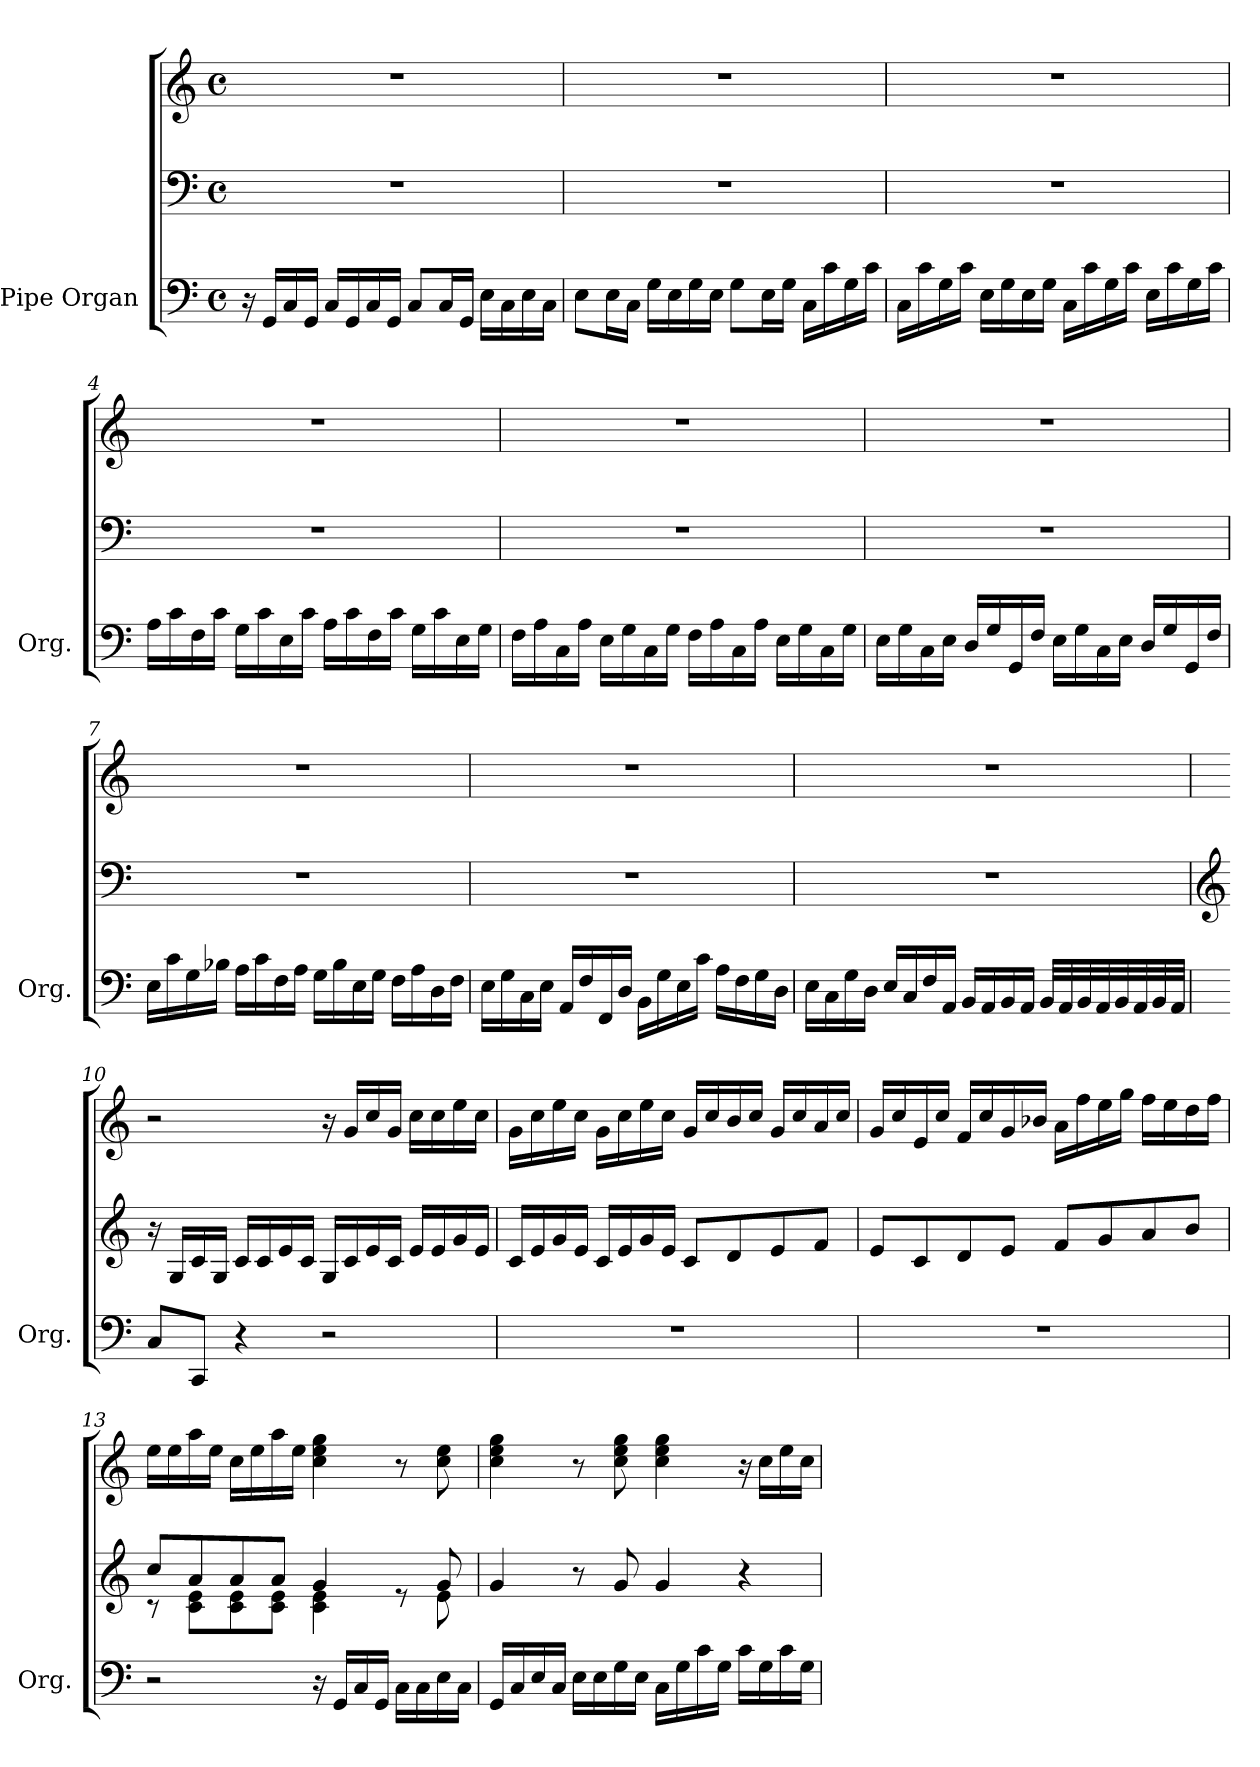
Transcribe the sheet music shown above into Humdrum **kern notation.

**kern	**kern	**kern
*part1	*part1	*part1
*staff3	*staff2	*staff1
*I"Pipe Organ	*	*
*I'Org.	*	*
*clefF4	*clefF4	*clefG2
*k[]	*k[]	*k[]
*M4/4	*M4/4	*M4/4
*met(c)	*met(c)	*met(c)
*MM70	*MM70	*MM70
=1	=1	=1
16r	1r	1r
16GG/LL	.	.
16C/	.	.
16GG/JJ	.	.
16C/LL	.	.
16GG/	.	.
16C/	.	.
16GG/JJ	.	.
8C/L	.	.
16C/L	.	.
16GG/JJ	.	.
16E\LL	.	.
16C\	.	.
16E\	.	.
16C\JJ	.	.
=2	=2	=2
8E\L	1r	1r
16E\L	.	.
16C\JJ	.	.
16G\LL	.	.
16E\	.	.
16G\	.	.
16E\JJ	.	.
8G\L	.	.
16E\L	.	.
16G\JJ	.	.
16C\LL	.	.
16c\	.	.
16G\	.	.
16c\JJ	.	.
=3	=3	=3
16C\LL	1r	1r
16c\	.	.
16G\	.	.
16c\JJ	.	.
16E\LL	.	.
16G\	.	.
16E\	.	.
16G\JJ	.	.
16C\LL	.	.
16c\	.	.
16G\	.	.
16c\JJ	.	.
16E\LL	.	.
16c\	.	.
16G\	.	.
16c\JJ	.	.
!!LO:LB:g=z
=4	=4	=4
16A\LL	1r	1r
16c\	.	.
16F\	.	.
16c\JJ	.	.
16G\LL	.	.
16c\	.	.
16E\	.	.
16c\JJ	.	.
16A\LL	.	.
16c\	.	.
16F\	.	.
16c\JJ	.	.
16G\LL	.	.
16c\	.	.
16E\	.	.
16G\JJ	.	.
=5	=5	=5
16F\LL	1r	1r
16A\	.	.
16C\	.	.
16A\JJ	.	.
16E\LL	.	.
16G\	.	.
16C\	.	.
16G\JJ	.	.
16F\LL	.	.
16A\	.	.
16C\	.	.
16A\JJ	.	.
16E\LL	.	.
16G\	.	.
16C\	.	.
16G\JJ	.	.
=6	=6	=6
16E\LL	1r	1r
16G\	.	.
16C\	.	.
16E\JJ	.	.
16D/LL	.	.
16G/	.	.
16GG/	.	.
16F/JJ	.	.
16E\LL	.	.
16G\	.	.
16C\	.	.
16E\JJ	.	.
16D/LL	.	.
16G/	.	.
16GG/	.	.
16F/JJ	.	.
!!LO:LB:g=z
=7	=7	=7
16E\LL	1r	1r
16c\	.	.
16G\	.	.
16B-X\JJ	.	.
16A\LL	.	.
16c\	.	.
16F\	.	.
16A\JJ	.	.
16G\LL	.	.
16B-\	.	.
16E\	.	.
16G\JJ	.	.
16F\LL	.	.
16A\	.	.
16D\	.	.
16F\JJ	.	.
=8	=8	=8
16E\LL	1r	1r
16G\	.	.
16C\	.	.
16E\JJ	.	.
16AA/LL	.	.
16F/	.	.
16FF/	.	.
16D/JJ	.	.
16BB\LL	.	.
16G\	.	.
16E\	.	.
16c\JJ	.	.
16A\LL	.	.
16F\	.	.
16G\	.	.
16D\JJ	.	.
!!LO:LB:g=z
=9	=9	=9
16E\LL	1r	1r
16C\	.	.
16G\	.	.
16D\JJ	.	.
16E/LL	.	.
16C/	.	.
16F/	.	.
16AA/JJ	.	.
16BB/LL	.	.
16AA/	.	.
16BB/	.	.
16AA/JJ	.	.
32BB/LLL	.	.
32AA/	.	.
32BB/	.	.
32AA/	.	.
32BB/	.	.
32AA/	.	.
32BB/	.	.
32AA/JJJ	.	.
=10	=10	=10
*	*clefG2	*
8C/L	16r	2r
.	16G/LL	.
8CC/J	16c/	.
.	16G/JJ	.
4r	16c/LL	.
.	16c/	.
.	16e/	.
.	16c/JJ	.
2r	16G/LL	16r
.	16c/	16g/LL
.	16e/	16cc/
.	16c/JJ	16g/JJ
.	16e/LL	16cc\LL
.	16e/	16cc\
.	16g/	16ee\
.	16e/JJ	16cc\JJ
!!LO:PB:g=z
=11	=11	=11
1r	16c/LL	16g\LL
.	16e/	16cc\
.	16g/	16ee\
.	16e/JJ	16cc\JJ
.	16c/LL	16g\LL
.	16e/	16cc\
.	16g/	16ee\
.	16e/JJ	16cc\JJ
.	8c/L	16g/LL
.	.	16cc/
.	8d/	16b/
.	.	16cc/JJ
.	8e/	16g/LL
.	.	16cc/
.	8f/J	16a/
.	.	16cc/JJ
=12	=12	=12
1r	8e/L	16g/LL
.	.	16cc/
.	8c/	16e/
.	.	16cc/JJ
.	8d/	16f/LL
.	.	16cc/
.	8e/J	16g/
.	.	16b-X/JJ
.	8f/L	16a\LL
.	.	16ff\
.	8g/	16ee\
.	.	16gg\JJ
.	8a/	16ff\LL
.	.	16ee\
.	8b/J	16dd\
.	.	16ff\JJ
!!LO:LB:g=z
=13	=13	=13
*	*^	*
2r	8cc/L	8r	16ee\LL
.	.	.	16ee\
.	8a/	8c\ 8e\L	16aa\
.	.	.	16ee\JJ
.	8a/	8c\ 8e\	16cc\LL
.	.	.	16ee\
.	8a/J	8c\ 8e\J	16aa\
.	.	.	16ee\JJ
16r	4g/	4c\ 4e\	4cc\ 4ee\ 4gg\
16GG/LL	.	.	.
16C/	.	.	.
16GG/JJ	.	.	.
16C\LL	8re	8ryy	8r
16C\	.	.	.
16E\	8g/	8e\	8cc\ 8ee\
16C\JJ	.	.	.
*	*v	*v	*
=14	=14	=14
16GG/LL	4g/	4cc\ 4ee\ 4gg\
16C/	.	.
16E/	.	.
16C/JJ	.	.
16E\LL	8r	8r
16E\	.	.
16G\	8g/	8cc\ 8ee\ 8gg\
16E\JJ	.	.
16C\LL	4g/	4cc\ 4ee\ 4gg\
16G\	.	.
16c\	.	.
16G\JJ	.	.
16c\LL	4r	16r
16G\	.	16cc\LL
16c\	.	16ee\
16G\JJ	.	16cc\JJ
=	=	=
*-	*-	*-
